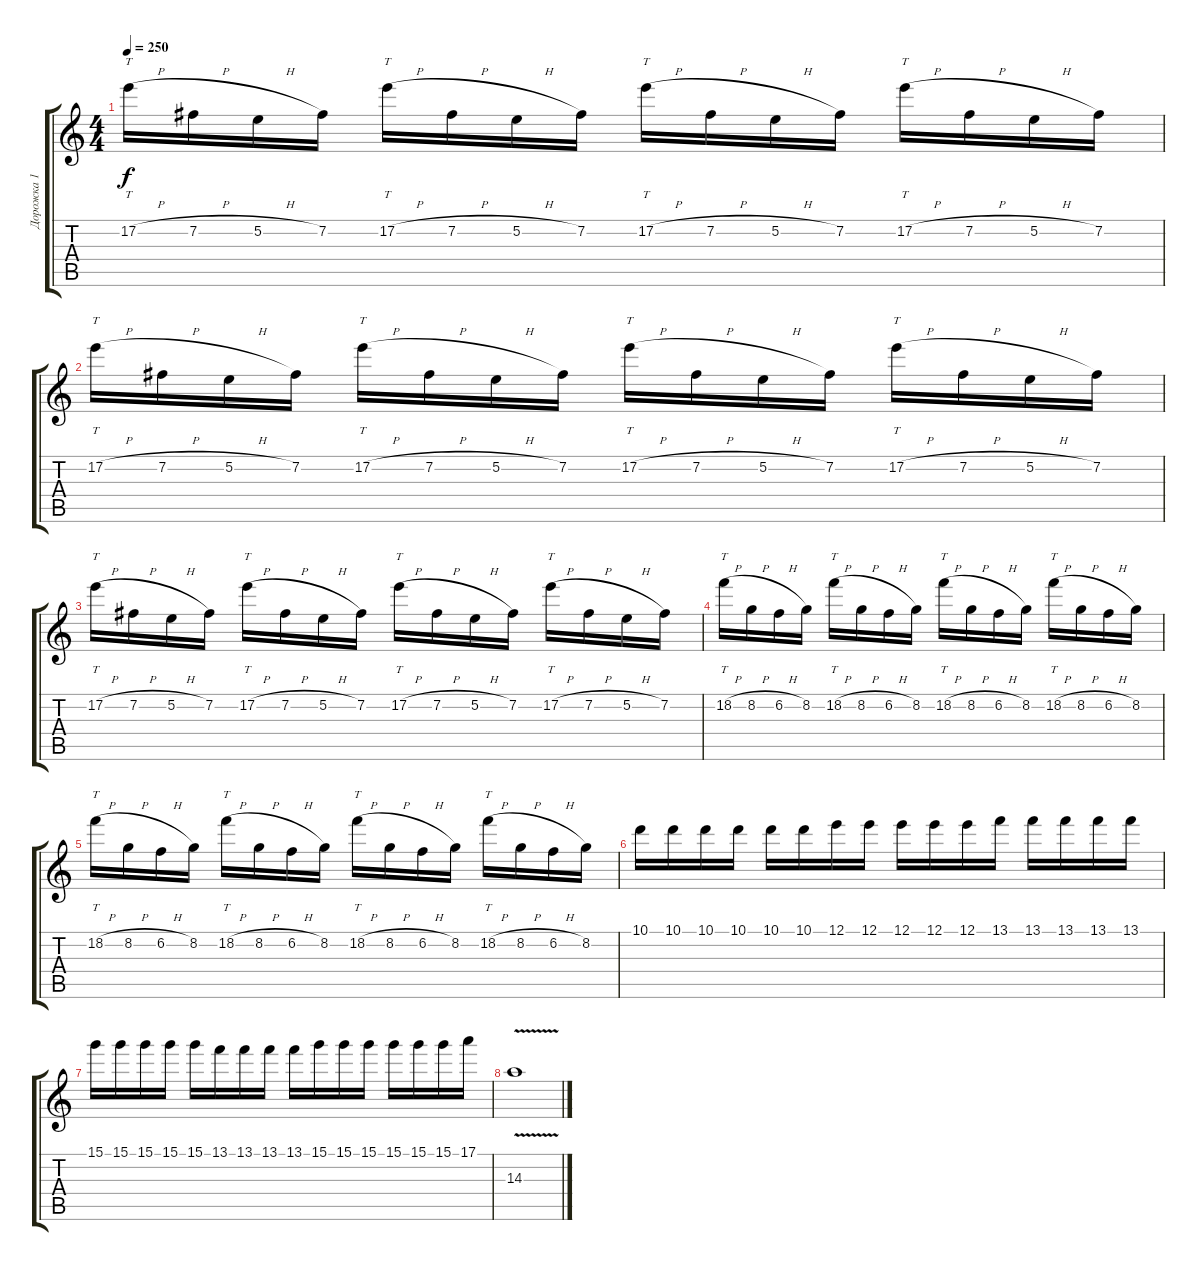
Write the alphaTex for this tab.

\track ("Дорожка 1" "Дорожка 1") {instrument distortionguitar}
\staff {score tabs}
\tuning (E4 B3 G3 D3 A2 D2) {hide}
\ts (4 4)
\tempo 250
\clef g2
\ks c
17.2{h}.16{tt dy f} 7.2{h}.16 5.2{h}.16 7.2.16 17.2{h}.16{tt} 7.2{h}.16 5.2{h}.16 7.2.16 17.2{h}.16{tt} 7.2{h}.16 5.2{h}.16 7.2.16 17.2{h}.16{tt} 7.2{h}.16 5.2{h}.16 7.2.16 |
17.2{h}.16{tt} 7.2{h}.16 5.2{h}.16 7.2.16 17.2{h}.16{tt} 7.2{h}.16 5.2{h}.16 7.2.16 17.2{h}.16{tt} 7.2{h}.16 5.2{h}.16 7.2.16 17.2{h}.16{tt} 7.2{h}.16 5.2{h}.16 7.2.16 |
17.2{h}.16{tt} 7.2{h}.16 5.2{h}.16 7.2.16 17.2{h}.16{tt} 7.2{h}.16 5.2{h}.16 7.2.16 17.2{h}.16{tt} 7.2{h}.16 5.2{h}.16 7.2.16 17.2{h}.16{tt} 7.2{h}.16 5.2{h}.16 7.2.16 |
18.2{h}.16{tt} 8.2{h}.16 6.2{h}.16 8.2.16 18.2{h}.16{tt} 8.2{h}.16 6.2{h}.16 8.2.16 18.2{h}.16{tt} 8.2{h}.16 6.2{h}.16 8.2.16 18.2{h}.16{tt} 8.2{h}.16 6.2{h}.16 8.2.16 |
18.2{h}.16{tt} 8.2{h}.16 6.2{h}.16 8.2.16 18.2{h}.16{tt} 8.2{h}.16 6.2{h}.16 8.2.16 18.2{h}.16{tt} 8.2{h}.16 6.2{h}.16 8.2.16 18.2{h}.16{tt} 8.2{h}.16 6.2{h}.16 8.2.16 |
10.1.16 10.1.16 10.1.16 10.1.16 10.1.16 10.1.16 12.1.16 12.1.16 12.1.16 12.1.16 12.1.16 13.1.16 13.1.16 13.1.16 13.1.16 13.1.16 |
15.1.16 15.1.16 15.1.16 15.1.16 15.1.16 13.1.16 13.1.16 13.1.16 13.1.16 15.1.16 15.1.16 15.1.16 15.1.16 15.1.16 15.1.16 17.1.16 |
14.3{v}.1
